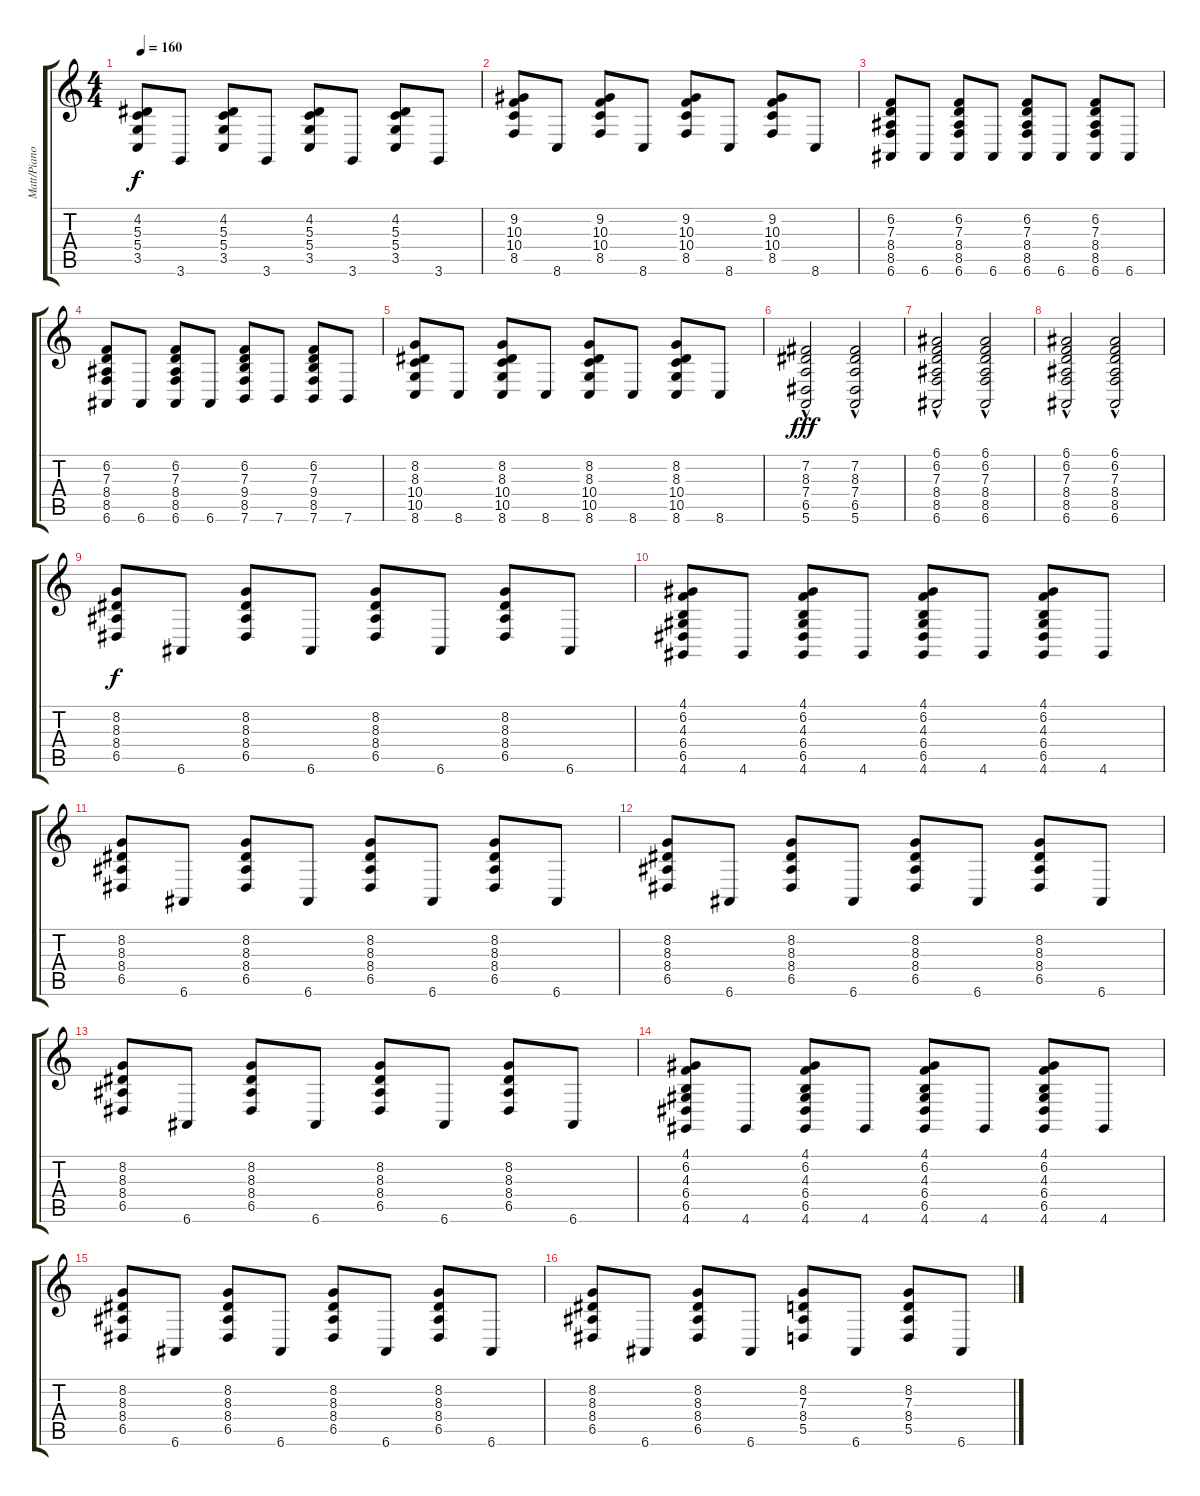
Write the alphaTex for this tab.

\track ("Matt/Piano" "Matt/Piano") {instrument acousticgrandpiano}
\staff {score tabs}
\tuning (E4 B3 G3 D3 A2 E2) {hide}
\ts (4 4)
\tempo 160
\clef g2
\ks c
(4.2 5.3 5.4 3.5).8{dy f} 3.6.8 (4.2 5.3 5.4 3.5).8 3.6.8 (4.2 5.3 5.4 3.5).8 3.6.8 (4.2 5.3 5.4 3.5).8 3.6.8 |
(9.2 10.3 10.4 8.5).8 8.6.8 (9.2 10.3 10.4 8.5).8 8.6.8 (9.2 10.3 10.4 8.5).8 8.6.8 (9.2 10.3 10.4 8.5).8 8.6.8 |
(6.2 7.3 8.4 8.5 6.6).8 6.6.8 (6.2 7.3 8.4 8.5 6.6).8 6.6.8 (6.2 7.3 8.4 8.5 6.6).8 6.6.8 (6.2 7.3 8.4 8.5 6.6).8 6.6.8 |
(6.2 7.3 8.4 8.5 6.6).8 6.6.8 (6.2 7.3 8.4 8.5 6.6).8 6.6.8 (6.2 7.3 9.4 8.5 7.6).8 7.6.8 (6.2 7.3 9.4 8.5 7.6).8 7.6.8 |
(8.2 8.3 10.4 10.5 8.6).8 8.6.8 (8.2 8.3 10.4 10.5 8.6).8 8.6.8 (8.2 8.3 10.4 10.5 8.6).8 8.6.8 (8.2 8.3 10.4 10.5 8.6).8 8.6.8 |
(7.2{hac} 8.3{hac} 7.4{hac} 6.5{hac} 5.6{hac}).2{dy fff} (7.2{hac} 8.3{hac} 7.4{hac} 6.5{hac} 5.6{hac}).2 |
(6.1{hac} 6.2{hac} 7.3{hac} 8.4{hac} 8.5{hac} 6.6{hac}).2 (6.1{hac} 6.2{hac} 7.3{hac} 8.4{hac} 8.5{hac} 6.6{hac}).2 |
(6.1{hac} 6.2{hac} 7.3{hac} 8.4{hac} 8.5{hac} 6.6{hac}).2 (6.1{hac} 6.2{hac} 7.3{hac} 8.4{hac} 8.5{hac} 6.6{hac}).2 |
(8.2 8.3 8.4 6.5).8{dy f} 6.6.8 (8.2 8.3 8.4 6.5).8 6.6.8 (8.2 8.3 8.4 6.5).8 6.6.8 (8.2 8.3 8.4 6.5).8 6.6.8 |
(4.1 6.2 4.3 6.4 6.5 4.6).8 4.6.8 (4.1 6.2 4.3 6.4 6.5 4.6).8 4.6.8 (4.1 6.2 4.3 6.4 6.5 4.6).8 4.6.8 (4.1 6.2 4.3 6.4 6.5 4.6).8 4.6.8 |
(8.2 8.3 8.4 6.5).8 6.6.8 (8.2 8.3 8.4 6.5).8 6.6.8 (8.2 8.3 8.4 6.5).8 6.6.8 (8.2 8.3 8.4 6.5).8 6.6.8 |
(8.2 8.3 8.4 6.5).8 6.6.8 (8.2 8.3 8.4 6.5).8 6.6.8 (8.2 8.3 8.4 6.5).8 6.6.8 (8.2 8.3 8.4 6.5).8 6.6.8 |
(8.2 8.3 8.4 6.5).8 6.6.8 (8.2 8.3 8.4 6.5).8 6.6.8 (8.2 8.3 8.4 6.5).8 6.6.8 (8.2 8.3 8.4 6.5).8 6.6.8 |
(4.1 6.2 4.3 6.4 6.5 4.6).8 4.6.8 (4.1 6.2 4.3 6.4 6.5 4.6).8 4.6.8 (4.1 6.2 4.3 6.4 6.5 4.6).8 4.6.8 (4.1 6.2 4.3 6.4 6.5 4.6).8 4.6.8 |
(8.2 8.3 8.4 6.5).8 6.6.8 (8.2 8.3 8.4 6.5).8 6.6.8 (8.2 8.3 8.4 6.5).8 6.6.8 (8.2 8.3 8.4 6.5).8 6.6.8 |
(8.2 8.3 8.4 6.5).8 6.6.8 (8.2 8.3 8.4 6.5).8 6.6.8 (8.2 7.3 8.4 5.5).8 6.6.8 (8.2 7.3 8.4 5.5).8 6.6.8
